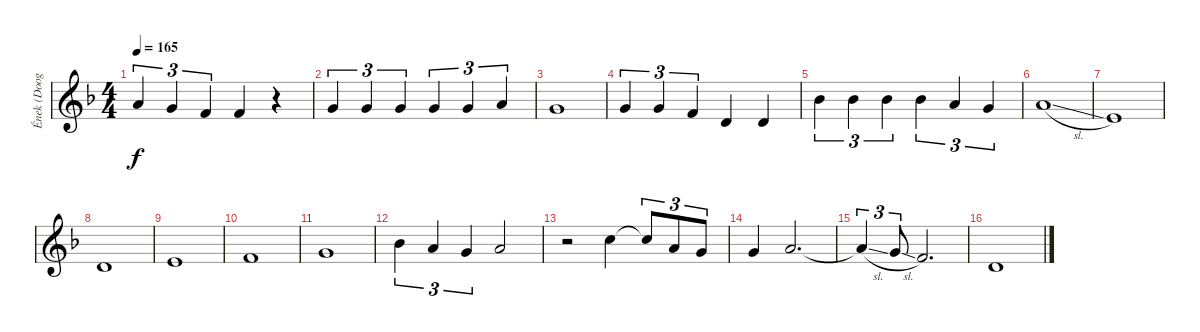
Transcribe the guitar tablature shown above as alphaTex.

\track ("Ének (Doogie White)" "Ének (Doog") {instrument tenorsax}
\staff {score}
\tuning (E4 B3 G3 D3 A2 E2) {hide}
\ts (4 4)
\tempo 165
\clef g2
\ks f
5.1.4{tu (3 2) dy f} 3.1.4{tu (3 2)} 1.1.4{tu (3 2)} 1.1.4 r.4 |
3.1.4{tu (3 2)} 3.1.4{tu (3 2)} 3.1.4{tu (3 2)} 3.1.4{tu (3 2)} 3.1.4{tu (3 2)} 5.1.4{tu (3 2)} |
3.1.1 |
3.1.4{tu (3 2)} 3.1.4{tu (3 2)} 1.1.4{tu (3 2)} 3.2.4 3.2.4 |
6.1.4{tu (3 2)} 6.1.4{tu (3 2)} 6.1.4{tu (3 2)} 6.1.4{tu (3 2)} 5.1.4{tu (3 2)} 3.1.4{tu (3 2)} |
5.1{sl}.1 |
0.1.1 |
3.2.1 |
0.1.1 |
1.1.1 |
3.1.1 |
6.1.4{tu (3 2)} 5.1.4{tu (3 2)} 3.1.4{tu (3 2)} 5.1.2 |
r.2 8.1.4 8.1{t}.8{tu (3 2)} 5.1.8{tu (3 2)} 3.1.8{tu (3 2)} |
3.1.4 5.1.2{d} |
5.1{sl t}.4{tu (3 2)} 3.1{sl}.8{tu (3 2)} 1.1.2{d} |
3.2.1
